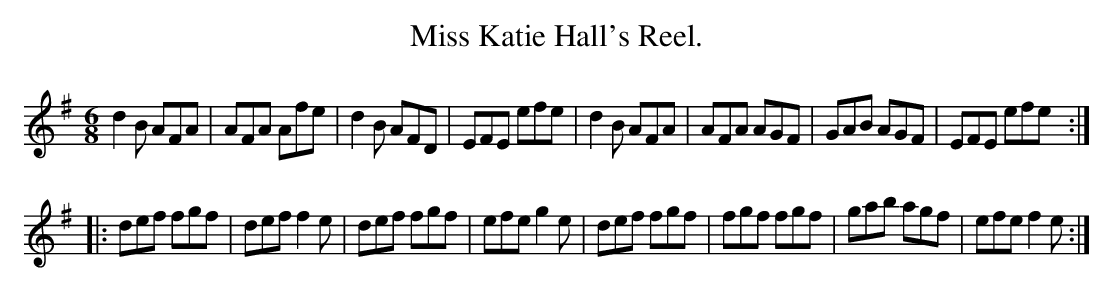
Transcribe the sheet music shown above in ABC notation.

X:1
T:Miss Katie Hall's Reel.
M:6/8
L:1/8
K:DMix % hexatonic
d2B AFA|AFA Afe|d2B AFD|EFE efe |\
d2B AFA|AFA AGF|GAB AGF|EFE efe::
def fgf|def f2e|def fgf|efe g2e |\
def fgf|fgf fgf|gab agf|efe f2e:|
